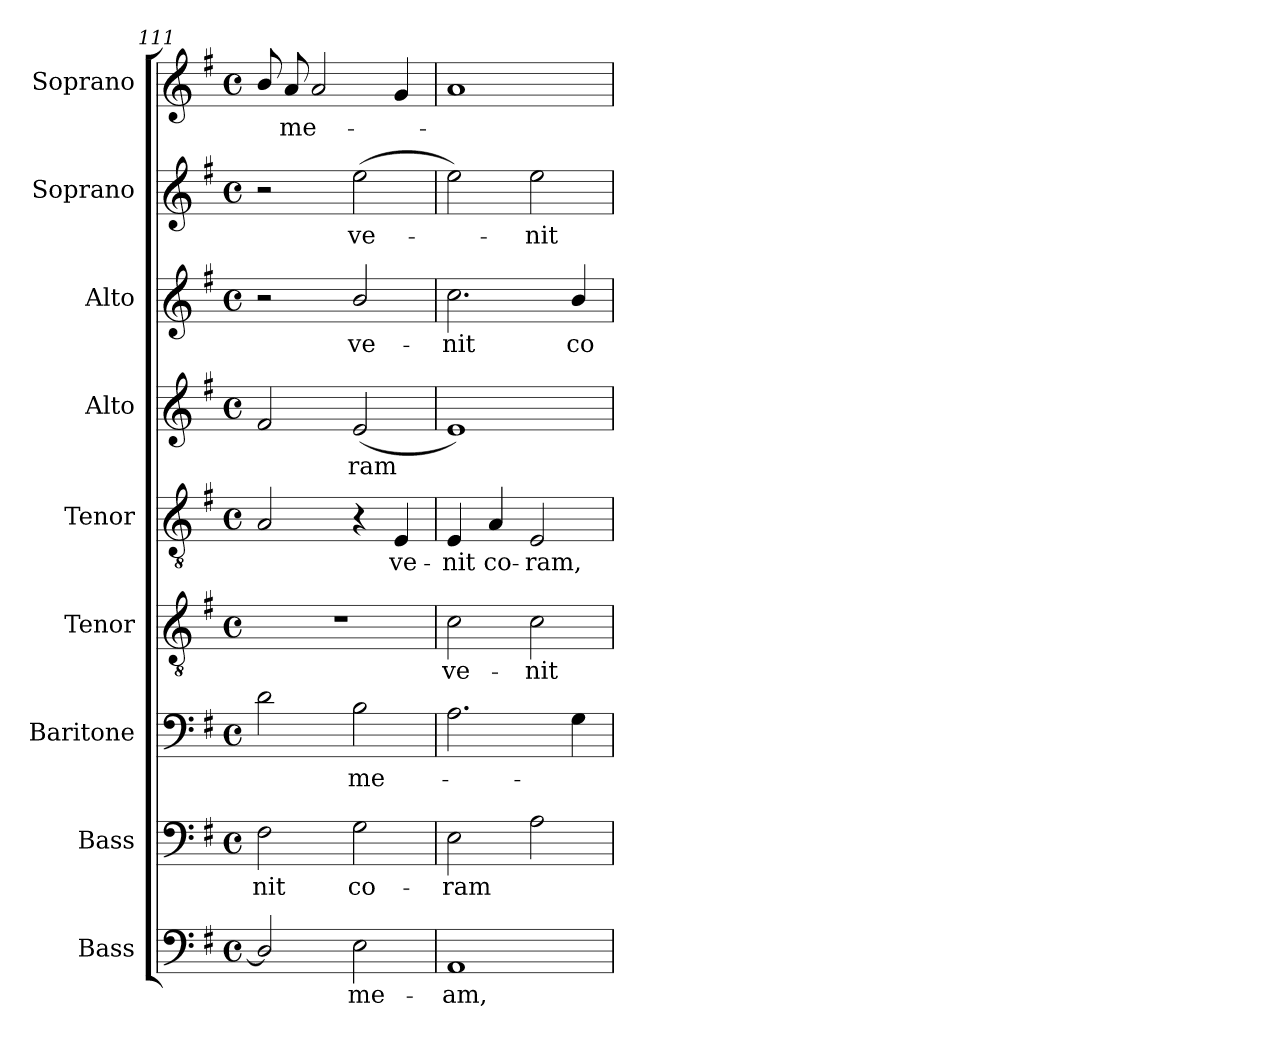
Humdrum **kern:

**kern	**text	**kern	**text	**kern	**text	**kern	**text	**kern	**text	**kern	**text	**kern	**text	**kern	**text	**kern	**text
*part9	*part9	*part8	*part8	*part7	*part7	*part6	*part6	*part5	*part5	*part4	*part4	*part3	*part3	*part2	*part2	*part1	*part1
*staff9	*staff9	*staff8	*staff8	*staff7	*staff7	*staff6	*staff6	*staff5	*staff5	*staff4	*staff4	*staff3	*staff3	*staff2	*staff2	*staff1	*staff1
*I"Bass	*	*I"Bass	*	*I"Baritone	*	*I"Tenor	*	*I"Tenor	*	*I"Alto	*	*I"Alto	*	*I"Soprano	*	*I"Soprano	*
*I'B.	*	*I'B.	*	*I'Bar.	*	*I'T.	*	*I'T.	*	*I'A.	*	*I'A.	*	*I'S.	*	*I'S.	*
*clefF4	*	*clefF4	*	*clefF4	*	*clefGv2	*	*clefGv2	*	*clefG2	*	*clefG2	*	*clefG2	*	*clefG2	*
*	*	*	*	*	*	*ITrd7c12	*	*ITrd7c12	*	*	*	*	*	*	*	*	*
*k[f#]	*	*k[f#]	*	*k[f#]	*	*k[f#]	*	*k[f#]	*	*k[f#]	*	*k[f#]	*	*k[f#]	*	*k[f#]	*
*G:	*	*G:	*	*G:	*	*G:	*	*G:	*	*G:	*	*G:	*	*G:	*	*G:	*
*M4/4	*	*M4/4	*	*M4/4	*	*M4/4	*	*M4/4	*	*M4/4	*	*M4/4	*	*M4/4	*	*M4/4	*
*met(c)	*	*met(c)	*	*met(c)	*	*met(c)	*	*met(c)	*	*met(c)	*	*met(c)	*	*met(c)	*	*met(c)	*
=111	=111	=111	=111	=111	=111	=111	=111	=111	=111	=111	=111	=111	=111	=111	=111	=111	=111
!	!	!	!LO:LY:b:color=#000000	!	!	!	!	!	!	!	!	!	!	!	!	!	!
2Di/]	.	2F#i\	-nit	2di\	.	1r	.	2AAi/	.	2f#i/	.	2r	.	2r	.	8bi/	.
!	!	!	!	!	!	!	!	!	!	!	!	!	!	!	!	!	!LO:LY:b:color=#000000
.	.	.	.	.	.	.	.	.	.	.	.	.	.	.	.	8ai/	me-
.	.	.	.	.	.	.	.	.	.	.	.	.	.	.	.	2ai/	.
!	!LO:LY:b:color=#000000	!	!	!	!	!	!	!	!	!	!	!	!	!	!	!	!
!	!	!	!LO:LY:b:color=#000000	!	!	!	!	!	!	!	!	!	!	!	!	!	!
!	!	!	!	!	!LO:LY:b:color=#000000	!	!	!	!	!	!	!	!	!	!	!	!
!	!	!	!	!	!	!	!	!	!	!	!LO:LY:b:color=#000000	!	!	!	!	!	!
!	!	!	!	!	!	!	!	!	!	!	!	!	!LO:LY:b:color=#000000	!	!	!	!
!	!	!	!	!	!	!	!	!	!	!	!	!	!	!	!LO:LY:b:color=#000000	!	!
2Ei\	me-	2Gi\	co-	2Bi\	me-	.	.	4r	.	(2ei/	-ram	2bi/	ve-	(2eei\	ve-	.	.
!	!	!	!	!	!	!	!	!	!LO:LY:b:color=#000000	!	!	!	!	!	!	!	!
.	.	.	.	.	.	.	.	4EEi/	ve-	.	.	.	.	.	.	4gi/	.
!!LO:LB:g=z
=112	=112	=112	=112	=112	=112	=112	=112	=112	=112	=112	=112	=112	=112	=112	=112	=112	=112
!	!LO:LY:b:color=#000000	!	!	!	!	!	!	!	!	!	!	!	!	!	!	!	!
!	!	!	!LO:LY:b:color=#000000	!	!	!	!	!	!	!	!	!	!	!	!	!	!
!	!	!	!	!	!	!	!LO:LY:b:color=#000000	!	!	!	!	!	!	!	!	!	!
!	!	!	!	!	!	!	!	!	!LO:LY:b:color=#000000	!	!	!	!	!	!	!	!
!	!	!	!	!	!	!	!	!	!	!	!	!	!LO:LY:b:color=#000000	!	!	!	!
1AAi	-am,	2Ei\	-ram	2.Ai\	.	2Ci\	ve-	4EEi/	-nit	1ei)	.	2.cci\	-nit	2eei\)	.	1ai	.
!	!	!	!	!	!	!	!	!	!LO:LY:b:color=#000000	!	!	!	!	!	!	!	!
.	.	.	.	.	.	.	.	4AAi/	co-	.	.	.	.	.	.	.	.
!	!	!	!	!	!	!	!LO:LY:b:color=#000000	!	!	!	!	!	!	!	!	!	!
!	!	!	!	!	!	!	!	!	!LO:LY:b:color=#000000	!	!	!	!	!	!	!	!
!	!	!	!	!	!	!	!	!	!	!	!	!	!	!	!LO:LY:b:color=#000000	!	!
.	.	2Ai\	.	.	.	2Ci\	-nit	2EEi/	-ram,	.	.	.	.	2eei\	-nit	.	.
!	!	!	!	!	!	!	!	!	!	!	!	!	!LO:LY:b:color=#000000	!	!	!	!
.	.	.	.	4Gi\	.	.	.	.	.	.	.	4bi/	co-	.	.	.	.
=	=	=	=	=	=	=	=	=	=	=	=	=	=	=	=	=	=
*-	*-	*-	*-	*-	*-	*-	*-	*-	*-	*-	*-	*-	*-	*-	*-	*-	*-
